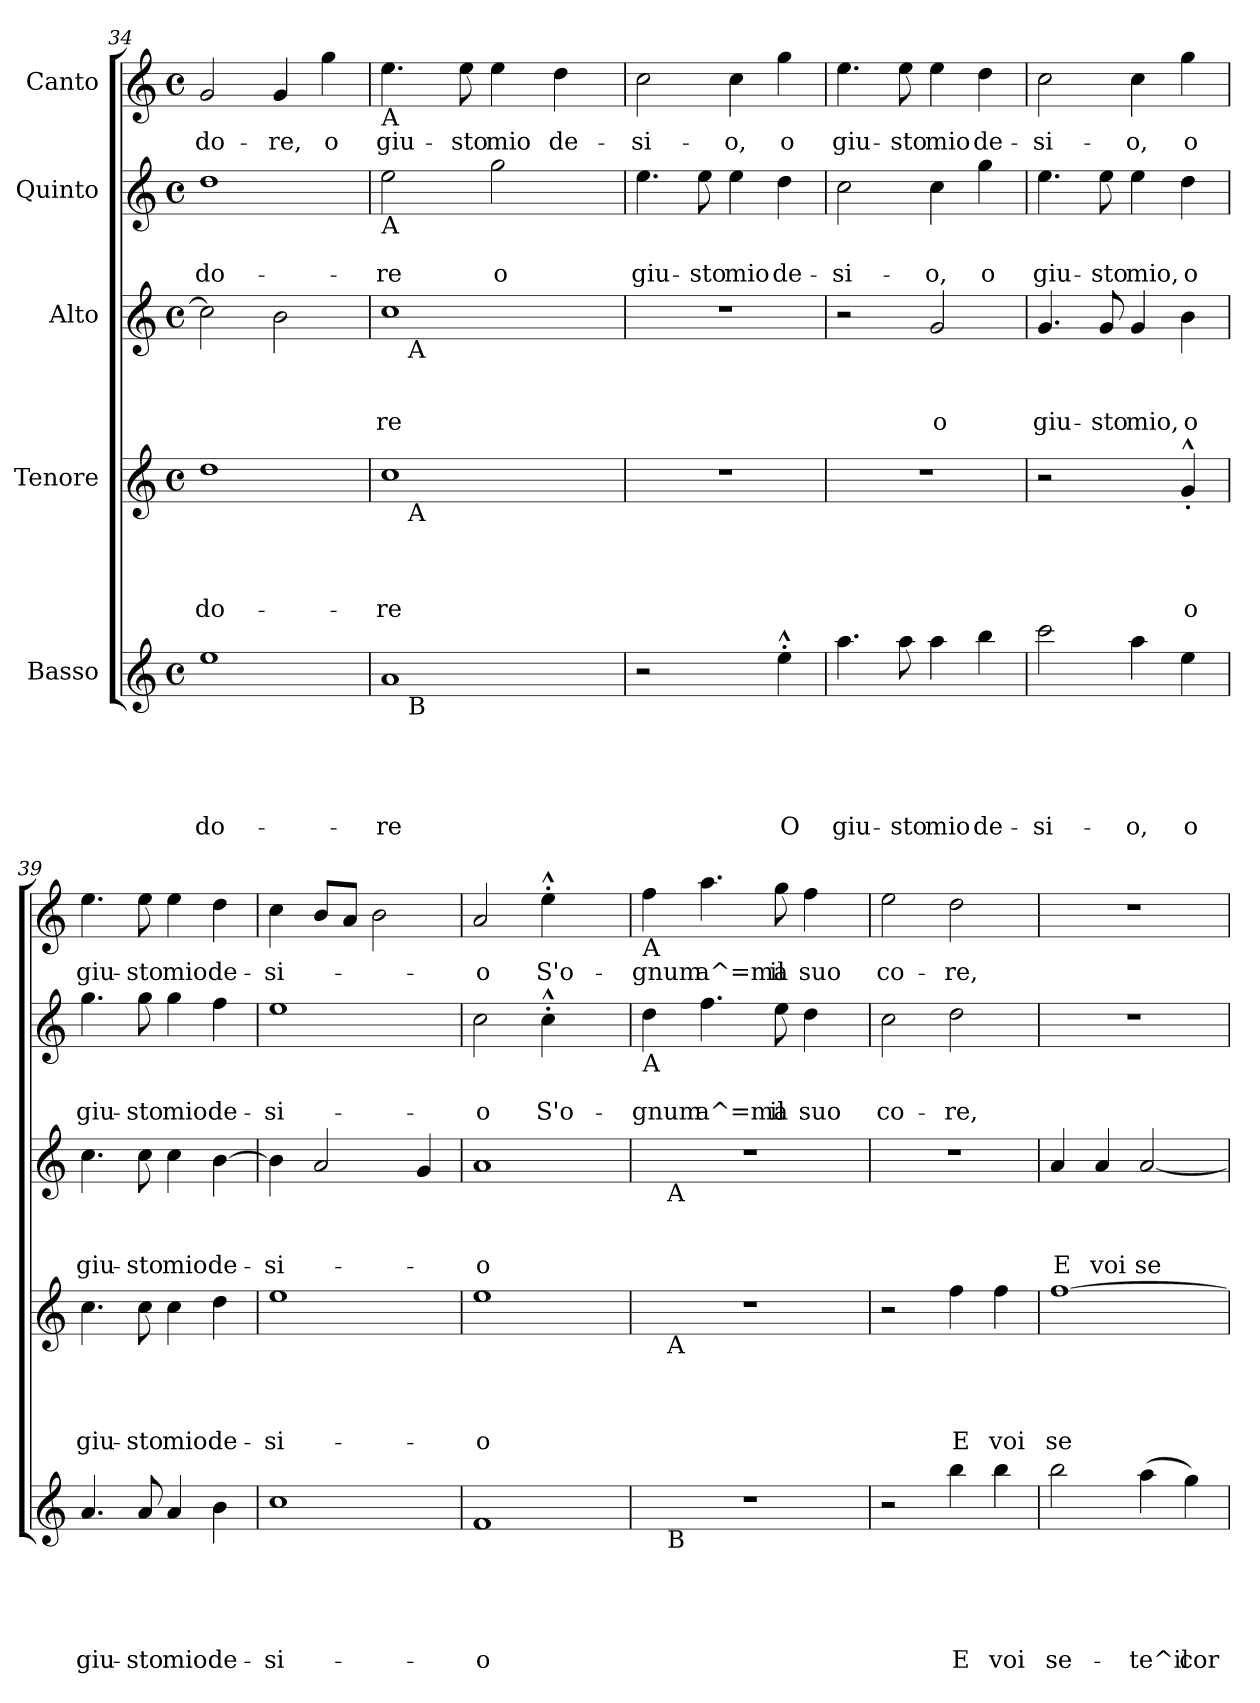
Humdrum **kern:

**kern	**text	**text	**text	**text	**text	**kern	**text	**text	**text	**text	**kern	**text	**text	**text	**kern	**text	**text	**kern	**text
*part5	*part5	*part5	*part5	*part5	*part5	*part4	*part4	*part4	*part4	*part4	*part3	*part3	*part3	*part3	*part2	*part2	*part2	*part1	*part1
*staff5	*staff5	*staff5	*staff5	*staff5	*staff5	*staff4	*staff4	*staff4	*staff4	*staff4	*staff3	*staff3	*staff3	*staff3	*staff2	*staff2	*staff2	*staff1	*staff1
*I"Basso	*	*	*	*	*	*I"Tenore	*	*	*	*	*I"Alto	*	*	*	*I"Quinto	*	*	*I"Canto	*
*clefG2	*	*	*	*	*	*clefG2	*	*	*	*	*clefG2	*	*	*	*clefG2	*	*	*clefG2	*
*k[]	*	*	*	*	*	*k[]	*	*	*	*	*k[]	*	*	*	*k[]	*	*	*k[]	*
*C:	*	*	*	*	*	*C:	*	*	*	*	*C:	*	*	*	*C:	*	*	*C:	*
*M4/4	*	*	*	*	*	*M4/4	*	*	*	*	*M4/4	*	*	*	*M4/4	*	*	*M4/4	*
*met(c)	*	*	*	*	*	*met(c)	*	*	*	*	*met(c)	*	*	*	*met(c)	*	*	*met(c)	*
=34	=34	=34	=34	=34	=34	=34	=34	=34	=34	=34	=34	=34	=34	=34	=34	=34	=34	=34	=34
!	!	!	!	!	!LO:LY:b	!	!	!	!	!LO:LY:b	!	!	!	!	!	!	!LO:LY:b	!	!LO:LY:b
1ee	.	.	.	.	-do-	1dd	.	.	.	-do-	2cc\]	.	.	.	1dd	.	-do-	2g/	-do-
!	!	!	!	!	!	!	!	!	!	!	!	!	!	!	!	!	!	!	!LO:LY:b
.	.	.	.	.	.	.	.	.	.	.	2b\	.	.	.	.	.	.	4g/	-re,
!	!	!	!	!	!	!	!	!	!	!	!	!	!	!	!	!	!	!	!LO:LY:b
.	.	.	.	.	.	.	.	.	.	.	.	.	.	.	.	.	.	4gg\	o
!!LO:PB:g=z
=35	=35	=35	=35	=35	=35	=35	=35	=35	=35	=35	=35	=35	=35	=35	=35	=35	=35	=35	=35
!	!	!	!	!	!	!	!	!	!	!	!	!	!	!	!	!	!	!LO:TX:b:t=A	!
!	!	!	!	!	!	!	!	!	!	!	!	!	!	!	!LO:TX:b:t=A	!	!	!	!
!	!	!	!	!	!LO:LY:b	!	!	!	!	!LO:LY:b	!	!	!	!LO:LY:b	!	!	!LO:LY:b	!	!LO:LY:b
*^	*	*	*	*	*	*^	*	*	*	*	*^	*	*	*	*	*	*	*	*
1a	16.ryy	.	.	.	.	-re	1cc	16.ryy	.	.	.	-re	1cc	16.ryy	.	.	-re	2ee\	.	-re	4.ee\	giu-
!	!	!	!	!	!	!	!	!	!	!	!	!	!	!LO:TX:b:t=A	!	!	!	!	!	!	!	!
!	!	!	!	!	!	!	!	!LO:TX:b:t=A	!	!	!	!	!	!	!	!	!	!	!	!	!	!
!	!LO:TX:b:t=B	!	!	!	!	!	!	!	!	!	!	!	!	!	!	!	!	!	!	!	!	!
.	2ryy	.	.	.	.	.	.	2ryy	.	.	.	.	.	2ryy	.	.	.	.	.	.	.	.
!	!	!	!	!	!	!	!	!	!	!	!	!	!	!	!	!	!	!	!	!	!	!LO:LY:b
.	.	.	.	.	.	.	.	.	.	.	.	.	.	.	.	.	.	.	.	.	8ee\	-sto
!	!	!	!	!	!	!	!	!	!	!	!	!	!	!	!	!	!	!	!	!LO:LY:b	!	!LO:LY:b
.	.	.	.	.	.	.	.	.	.	.	.	.	.	.	.	.	.	2gg\	.	o	4ee\	mio
.	4ryy	.	.	.	.	.	.	4ryy	.	.	.	.	.	4ryy	.	.	.	.	.	.	.	.
!	!	!	!	!	!	!	!	!	!	!	!	!	!	!	!	!	!	!	!	!	!	!LO:LY:b
.	.	.	.	.	.	.	.	.	.	.	.	.	.	.	.	.	.	.	.	.	4dd\	de-
.	8ryy	.	.	.	.	.	.	8ryy	.	.	.	.	.	8ryy	.	.	.	.	.	.	.	.
.	32ryy	.	.	.	.	.	.	32ryy	.	.	.	.	.	32ryy	.	.	.	.	.	.	.	.
=36	=36	=36	=36	=36	=36	=36	=36	=36	=36	=36	=36	=36	=36	=36	=36	=36	=36	=36	=36	=36	=36	=36
!	!	!	!	!	!	!	!	!	!	!	!	!	!	!	!	!	!	!	!	!LO:LY:b	!	!LO:LY:b
*v	*v	*	*	*	*	*	*	*	*	*	*	*	*v	*v	*	*	*	*	*	*	*	*
*	*	*	*	*	*	*v	*v	*	*	*	*	*	*	*	*	*	*	*	*	*
2r	.	.	.	.	.	1r	.	.	.	.	1r	.	.	.	4.ee\	.	giu-	2cc\	-si-
!	!	!	!	!	!	!	!	!	!	!	!	!	!	!	!	!	!LO:LY:b	!	!
.	.	.	.	.	.	.	.	.	.	.	.	.	.	.	8ee\	.	-sto	.	.
!	!	!	!	!	!	!	!	!	!	!	!	!	!	!	!	!	!LO:LY:b	!	!LO:LY:b
4ryy	.	.	.	.	.	.	.	.	.	.	.	.	.	.	4ee\	.	mio	4cc\	-o,
!	!	!	!	!	!LO:LY:b	!	!	!	!	!	!	!	!	!	!	!	!LO:LY:b	!	!LO:LY:b
4ee^^>'>\	.	.	.	.	O	.	.	.	.	.	.	.	.	.	4dd\	.	de-	4gg\	o
=37	=37	=37	=37	=37	=37	=37	=37	=37	=37	=37	=37	=37	=37	=37	=37	=37	=37	=37	=37
!	!	!	!	!	!LO:LY:b	!	!	!	!	!	!	!	!	!	!	!	!LO:LY:b	!	!LO:LY:b
4.aa\	.	.	.	.	giu-	1r	.	.	.	.	2r	.	.	.	2cc\	.	-si-	4.ee\	giu-
!	!	!	!	!	!LO:LY:b	!	!	!	!	!	!	!	!	!	!	!	!	!	!LO:LY:b
8aa\	.	.	.	.	-sto	.	.	.	.	.	.	.	.	.	.	.	.	8ee\	-sto
!	!	!	!	!	!LO:LY:b	!	!	!	!	!	!	!	!	!LO:LY:b	!	!	!LO:LY:b	!	!LO:LY:b
4aa\	.	.	.	.	mio	.	.	.	.	.	2g/	.	.	o	4cc\	.	-o,	4ee\	mio
!	!	!	!	!	!LO:LY:b	!	!	!	!	!	!	!	!	!	!	!	!LO:LY:b	!	!LO:LY:b
4bb\	.	.	.	.	de-	.	.	.	.	.	.	.	.	.	4gg\	.	o	4dd\	de-
=38	=38	=38	=38	=38	=38	=38	=38	=38	=38	=38	=38	=38	=38	=38	=38	=38	=38	=38	=38
!	!	!	!	!	!LO:LY:b	!	!	!	!	!	!	!	!	!LO:LY:b	!	!	!LO:LY:b	!	!LO:LY:b
2ccc\	.	.	.	.	-si-	2r	.	.	.	.	4.g/	.	.	giu-	4.ee\	.	giu-	2cc\	-si-
!	!	!	!	!	!	!	!	!	!	!	!	!	!	!LO:LY:b	!	!	!LO:LY:b	!	!
.	.	.	.	.	.	.	.	.	.	.	8g/	.	.	-sto	8ee\	.	-sto	.	.
!	!	!	!	!	!LO:LY:b	!	!	!	!	!	!	!	!	!LO:LY:b	!	!	!LO:LY:b	!	!LO:LY:b
4aa\	.	.	.	.	-o,	4ryy	.	.	.	.	4g/	.	.	mio,	4ee\	.	mio,	4cc\	-o,
!	!	!	!	!	!LO:LY:b	!	!	!	!	!LO:LY:b	!	!	!	!LO:LY:b	!	!	!LO:LY:b	!	!LO:LY:b
4ee\	.	.	.	.	o	4g^^<'</	.	.	.	o	4b\	.	.	o	4dd\	.	o	4gg\	o
=39	=39	=39	=39	=39	=39	=39	=39	=39	=39	=39	=39	=39	=39	=39	=39	=39	=39	=39	=39
!	!	!	!	!	!LO:LY:b	!	!	!	!	!LO:LY:b	!	!	!	!LO:LY:b	!	!	!LO:LY:b	!	!LO:LY:b
4.a/	.	.	.	.	giu-	4.cc\	.	.	.	giu-	4.cc\	.	.	giu-	4.gg\	.	giu-	4.ee\	giu-
!	!	!	!	!	!LO:LY:b	!	!	!	!	!LO:LY:b	!	!	!	!LO:LY:b	!	!	!LO:LY:b	!	!LO:LY:b
8a/	.	.	.	.	-sto	8cc\	.	.	.	-sto	8cc\	.	.	-sto	8gg\	.	-sto	8ee\	-sto
!	!	!	!	!	!LO:LY:b	!	!	!	!	!LO:LY:b	!	!	!	!LO:LY:b	!	!	!LO:LY:b	!	!LO:LY:b
4a/	.	.	.	.	mio	4cc\	.	.	.	mio	4cc\	.	.	mio	4gg\	.	mio	4ee\	mio
!	!	!	!	!	!LO:LY:b	!	!	!	!	!LO:LY:b	!	!	!	!LO:LY:b	!	!	!LO:LY:b	!	!LO:LY:b
4b\	.	.	.	.	de-	4dd\	.	.	.	de-	[>4b\	.	.	de-	4ff\	.	de-	4dd\	de-
=40	=40	=40	=40	=40	=40	=40	=40	=40	=40	=40	=40	=40	=40	=40	=40	=40	=40	=40	=40
!	!	!	!	!	!LO:LY:b	!	!	!	!	!LO:LY:b	!	!	!	!LO:LY:b	!	!	!LO:LY:b	!	!LO:LY:b
1cc	.	.	.	.	-si-	1ee	.	.	.	-si-	4b\]	.	.	-si-	1ee	.	-si-	4cc\	-si-
.	.	.	.	.	.	.	.	.	.	.	2a/	.	.	.	.	.	.	8b/L	.
.	.	.	.	.	.	.	.	.	.	.	.	.	.	.	.	.	.	8a/J	.
.	.	.	.	.	.	.	.	.	.	.	.	.	.	.	.	.	.	2b\	.
.	.	.	.	.	.	.	.	.	.	.	4g/	.	.	.	.	.	.	.	.
=41	=41	=41	=41	=41	=41	=41	=41	=41	=41	=41	=41	=41	=41	=41	=41	=41	=41	=41	=41
!	!	!	!	!	!LO:LY:b	!	!	!	!	!LO:LY:b	!	!	!	!LO:LY:b	!	!	!LO:LY:b	!	!LO:LY:b
1f	.	.	.	.	-o	1ee	.	.	.	-o	1a	.	.	-o	2cc\	.	-o	2a/	-o
!	!	!	!	!	!	!	!	!	!	!	!	!	!	!	!	!	!LO:LY:b	!	!LO:LY:b
.	.	.	.	.	.	.	.	.	.	.	.	.	.	.	4cc^^>'>\	.	S'o-	4ee^^>'>\	S'o-
.	.	.	.	.	.	.	.	.	.	.	.	.	.	.	4ryy	.	.	4ryy	.
!!LO:PB:g=z
=42	=42	=42	=42	=42	=42	=42	=42	=42	=42	=42	=42	=42	=42	=42	=42	=42	=42	=42	=42
!	!	!	!	!	!	!	!	!	!	!	!	!	!	!	!	!	!	!LO:TX:b:t=A	!
!	!	!	!	!	!	!	!	!	!	!	!	!	!	!	!LO:TX:b:t=A	!	!	!	!
!	!	!	!	!	!	!	!	!	!	!	!	!	!	!	!	!	!LO:LY:b	!	!LO:LY:b
*^	*	*	*	*	*	*^	*	*	*	*	*^	*	*	*	*	*	*	*	*
1r	16.ryy	.	.	.	.	.	1r	16.ryy	.	.	.	.	1r	16.ryy	.	.	.	4dd\	.	-gnum	4ff\	-gnum
!	!	!	!	!	!	!	!	!	!	!	!	!	!	!LO:TX:b:t=A	!	!	!	!	!	!	!	!
!	!	!	!	!	!	!	!	!LO:TX:b:t=A	!	!	!	!	!	!	!	!	!	!	!	!	!	!
!	!LO:TX:b:t=B	!	!	!	!	!	!	!	!	!	!	!	!	!	!	!	!	!	!	!	!	!
.	2ryy	.	.	.	.	.	.	2ryy	.	.	.	.	.	2ryy	.	.	.	.	.	.	.	.
!	!	!	!	!	!	!	!	!	!	!	!	!	!	!	!	!	!	!	!	!LO:LY:b	!	!LO:LY:b
.	.	.	.	.	.	.	.	.	.	.	.	.	.	.	.	.	.	4.ff\	.	a^=ma	4.aa\	a^=ma
.	4ryy	.	.	.	.	.	.	4ryy	.	.	.	.	.	4ryy	.	.	.	.	.	.	.	.
!	!	!	!	!	!	!	!	!	!	!	!	!	!	!	!	!	!	!	!	!LO:LY:b	!	!LO:LY:b
.	.	.	.	.	.	.	.	.	.	.	.	.	.	.	.	.	.	8ee\	.	il	8gg\	il
!	!	!	!	!	!	!	!	!	!	!	!	!	!	!	!	!	!	!	!	!LO:LY:b	!	!LO:LY:b
.	.	.	.	.	.	.	.	.	.	.	.	.	.	.	.	.	.	4dd\	.	suo	4ff\	suo
.	8ryy	.	.	.	.	.	.	8ryy	.	.	.	.	.	8ryy	.	.	.	.	.	.	.	.
.	32ryy	.	.	.	.	.	.	32ryy	.	.	.	.	.	32ryy	.	.	.	.	.	.	.	.
=43	=43	=43	=43	=43	=43	=43	=43	=43	=43	=43	=43	=43	=43	=43	=43	=43	=43	=43	=43	=43	=43	=43
!	!	!	!	!	!	!	!	!	!	!	!	!	!	!	!	!	!	!	!	!LO:LY:b	!	!LO:LY:b
*v	*v	*	*	*	*	*	*	*	*	*	*	*	*v	*v	*	*	*	*	*	*	*	*
*	*	*	*	*	*	*v	*v	*	*	*	*	*	*	*	*	*	*	*	*	*
2r	.	.	.	.	.	2r	.	.	.	.	1r	.	.	.	2cc\	.	co-	2ee\	co-
!	!	!	!	!	!LO:LY:b	!	!	!	!	!LO:LY:b	!	!	!	!	!	!	!LO:LY:b	!	!LO:LY:b
4bb\	.	.	.	.	E	4ff\	.	.	.	E	.	.	.	.	2dd\	.	-re,	2dd\	-re,
!	!	!	!	!	!LO:LY:b	!	!	!	!	!LO:LY:b	!	!	!	!	!	!	!	!	!
4bb\	.	.	.	.	voi	4ff\	.	.	.	voi	.	.	.	.	.	.	.	.	.
=44	=44	=44	=44	=44	=44	=44	=44	=44	=44	=44	=44	=44	=44	=44	=44	=44	=44	=44	=44
!	!	!	!	!	!LO:LY:b	!	!	!	!	!LO:LY:b	!	!	!	!LO:LY:b	!	!	!	!	!
2bb\	.	.	.	.	se-	[>1ff	.	.	.	se-	4a/	.	.	E	1r	.	.	1r	.
!	!	!	!	!	!	!	!	!	!	!	!	!	!	!LO:LY:b	!	!	!	!	!
.	.	.	.	.	.	.	.	.	.	.	4a/	.	.	voi	.	.	.	.	.
!	!	!	!	!	!LO:LY:b	!	!	!	!	!	!	!	!	!LO:LY:b	!	!	!	!	!
(<4aa\	.	.	.	.	-te^il	.	.	.	.	.	[<2a/	.	.	se-	.	.	.	.	.
!	!	!	!	!	!LO:LY:b	!	!	!	!	!	!	!	!	!	!	!	!	!	!
4gg\)	.	.	.	.	cor	.	.	.	.	.	.	.	.	.	.	.	.	.	.
=	=	=	=	=	=	=	=	=	=	=	=	=	=	=	=	=	=	=	=
*-	*-	*-	*-	*-	*-	*-	*-	*-	*-	*-	*-	*-	*-	*-	*-	*-	*-	*-	*-
